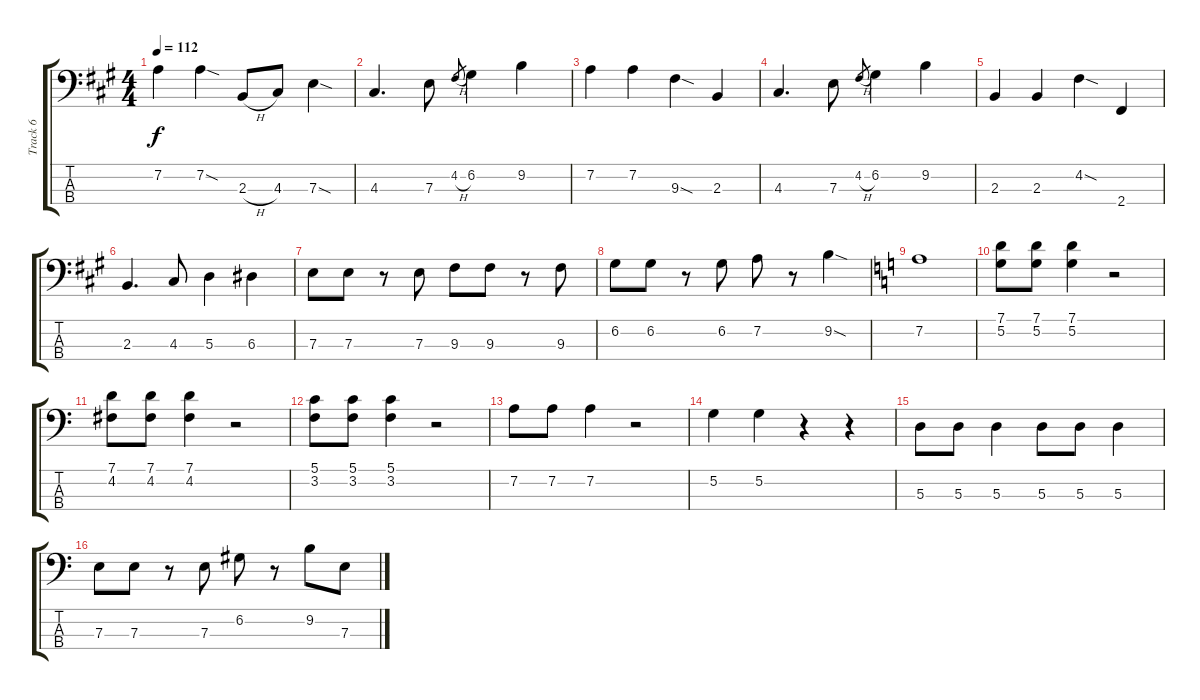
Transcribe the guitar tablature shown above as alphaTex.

\track ("Track 6" "Track 6") {instrument electricbassfinger}
\staff {score tabs}
\tuning (G2 D2 A1 E1) {hide}
\ts (4 4)
\tempo 112
\clef f4
\ks a
7.2.4{dy f} 7.2{sod}.4 2.3{h}.8 4.3.8 7.3{sod}.4 |
4.3.4{d} 7.3.8 4.2{h}.8{gr} 6.2.4 9.2.4 |
7.2.4 7.2.4 9.3{sod}.4 2.3.4 |
4.3.4{d} 7.3.8 4.2{h}.8{gr} 6.2.4 9.2.4 |
2.3.4 2.3.4 4.2{sod}.4 2.4.4 |
2.3.4{d} 4.3.8 5.3.4 6.3.4 |
7.3.8 7.3.8 r.8 7.3.8 9.3.8 9.3.8 r.8 9.3.8 |
6.2.8 6.2.8 r.8 6.2.8 7.2.8 r.8 9.2{sod}.4 |
\ks c
7.2.1 |
(7.1 5.2).8 (7.1 5.2).8 (7.1 5.2).4 r.2 |
(7.1 4.2).8 (7.1 4.2).8 (7.1 4.2).4 r.2 |
(5.1 3.2).8 (5.1 3.2).8 (5.1 3.2).4 r.2 |
7.2.8 7.2.8 7.2.4 r.2 |
5.2.4 5.2.4 r.4 r.4 |
5.3.8 5.3.8 5.3.4 5.3.8 5.3.8 5.3.4 |
7.3.8 7.3.8 r.8 7.3.8 6.2.8 r.8 9.2.8 7.3.8
